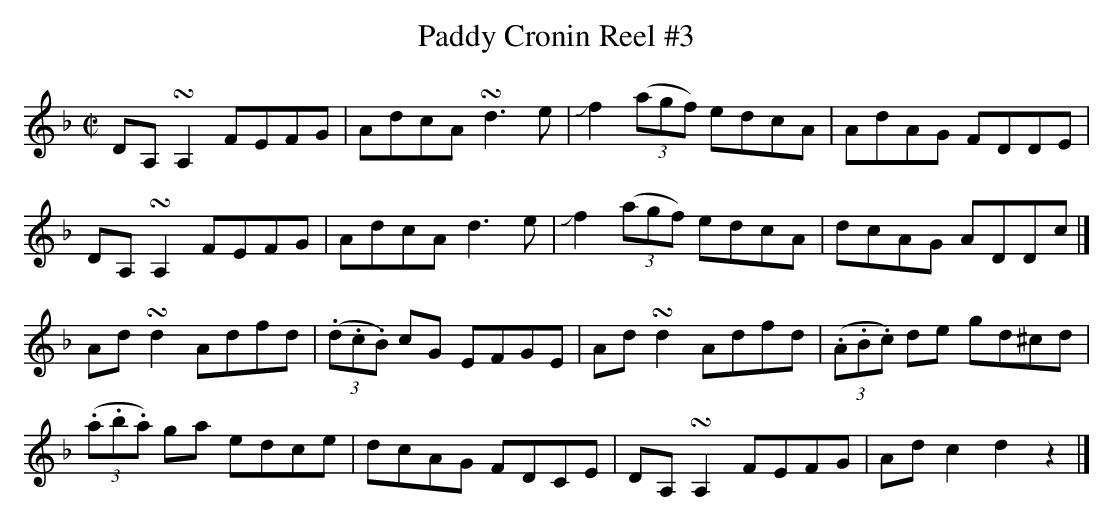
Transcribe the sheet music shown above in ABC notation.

X:1
U: ~ = !turn!
T:Paddy Cronin Reel #3
L:1/8
M:C|
K:DAeo
DA, ~A,2 FEFG | AdcA ~d3 e | Jf2 ((3agf) edcA | AdAG FDDE |
DA, ~A,2 FEFG | AdcA d3 e | Jf2 ((3agf) edcA | dcAG ADDc |]
Ad ~d2 Adfd | ((3.d.c.B) cG EFGE | Ad ~d2 Adfd | ((3.A.B.c) de gd^cd |
((3.a.b.a) ga edce | dcAG FDCE | DA, ~A,2 FEFG | Ad c2 d2 z2 |]
